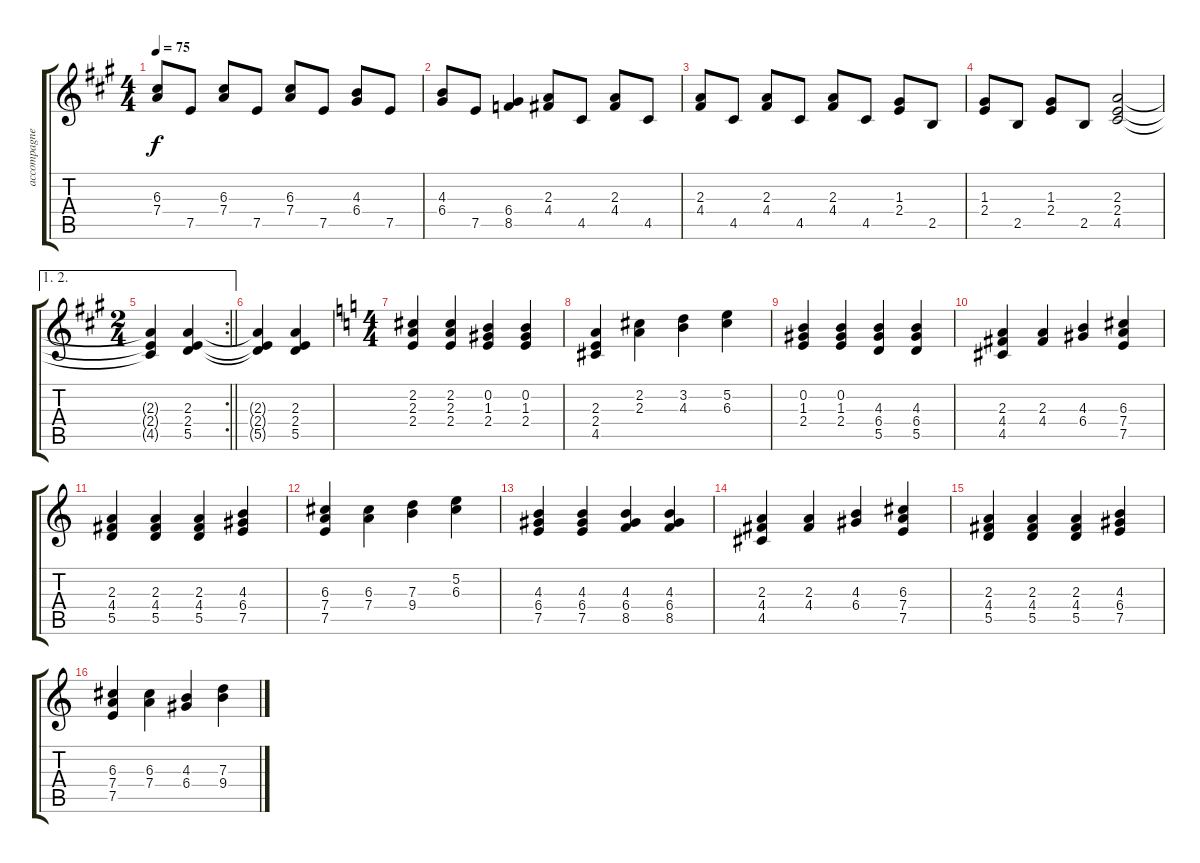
\track ("accompagnement 1" "accompagne") {instrument acousticguitarnylon}
\staff {score tabs}
\tuning (E4 B3 G3 D3 A2 E2) {hide}
\ts (4 4)
\tempo 75
\clef g2
\ks a
(6.3 7.4).8{dy f} 7.5.8 (6.3 7.4).8 7.5.8 (6.3 7.4).8 7.5.8 (4.3 6.4).8 7.5.8 |
(4.3 6.4).8 7.5.8 (6.4 8.5).4 (2.3 4.4).8 4.5.8 (2.3 4.4).8 4.5.8 |
(2.3 4.4).8 4.5.8 (2.3 4.4).8 4.5.8 (2.3 4.4).8 4.5.8 (1.3 2.4).8 2.5.8 |
(1.3 2.4).8 2.5.8 (1.3 2.4).8 2.5.8 (2.3 2.4 4.5).2 |
\ae (1 2)
\rc 2
\ts (2 4)
\barLineRight lightlight
(2.3{t} 2.4{t} 4.5{t}).4 (2.3 2.4 5.5).4 |
(2.3{t} 2.4{t} 5.5{t}).4 (2.3 2.4 5.5).4 |
\ts (4 4)
\ks c
(2.2 2.3 2.4).4 (2.2 2.3 2.4).4 (0.2 1.3 2.4).4 (0.2 1.3 2.4).4 |
(2.3 2.4 4.5).4 (2.2 2.3).4 (3.2 4.3).4 (5.2 6.3).4 |
(0.2 1.3 2.4).4 (0.2 1.3 2.4).4 (4.3 6.4 5.5).4 (4.3 6.4 5.5).4 |
(2.3 4.4 4.5).4 (2.3 4.4).4 (4.3 6.4).4 (6.3 7.4 7.5).4 |
(2.3 4.4 5.5).4 (2.3 4.4 5.5).4 (2.3 4.4 5.5).4 (4.3 6.4 7.5).4 |
(6.3 7.4 7.5).4 (6.3 7.4).4 (7.3 9.4).4 (5.2 6.3).4 |
(4.3 6.4 7.5).4 (4.3 6.4 7.5).4 (4.3 6.4 8.5).4 (4.3 6.4 8.5).4 |
(2.3 4.4 4.5).4 (2.3 4.4).4 (4.3 6.4).4 (6.3 7.4 7.5).4 |
(2.3 4.4 5.5).4 (2.3 4.4 5.5).4 (2.3 4.4 5.5).4 (4.3 6.4 7.5).4 |
(6.3 7.4 7.5).4 (6.3 7.4).4 (4.3 6.4).4 (7.3 9.4).4
